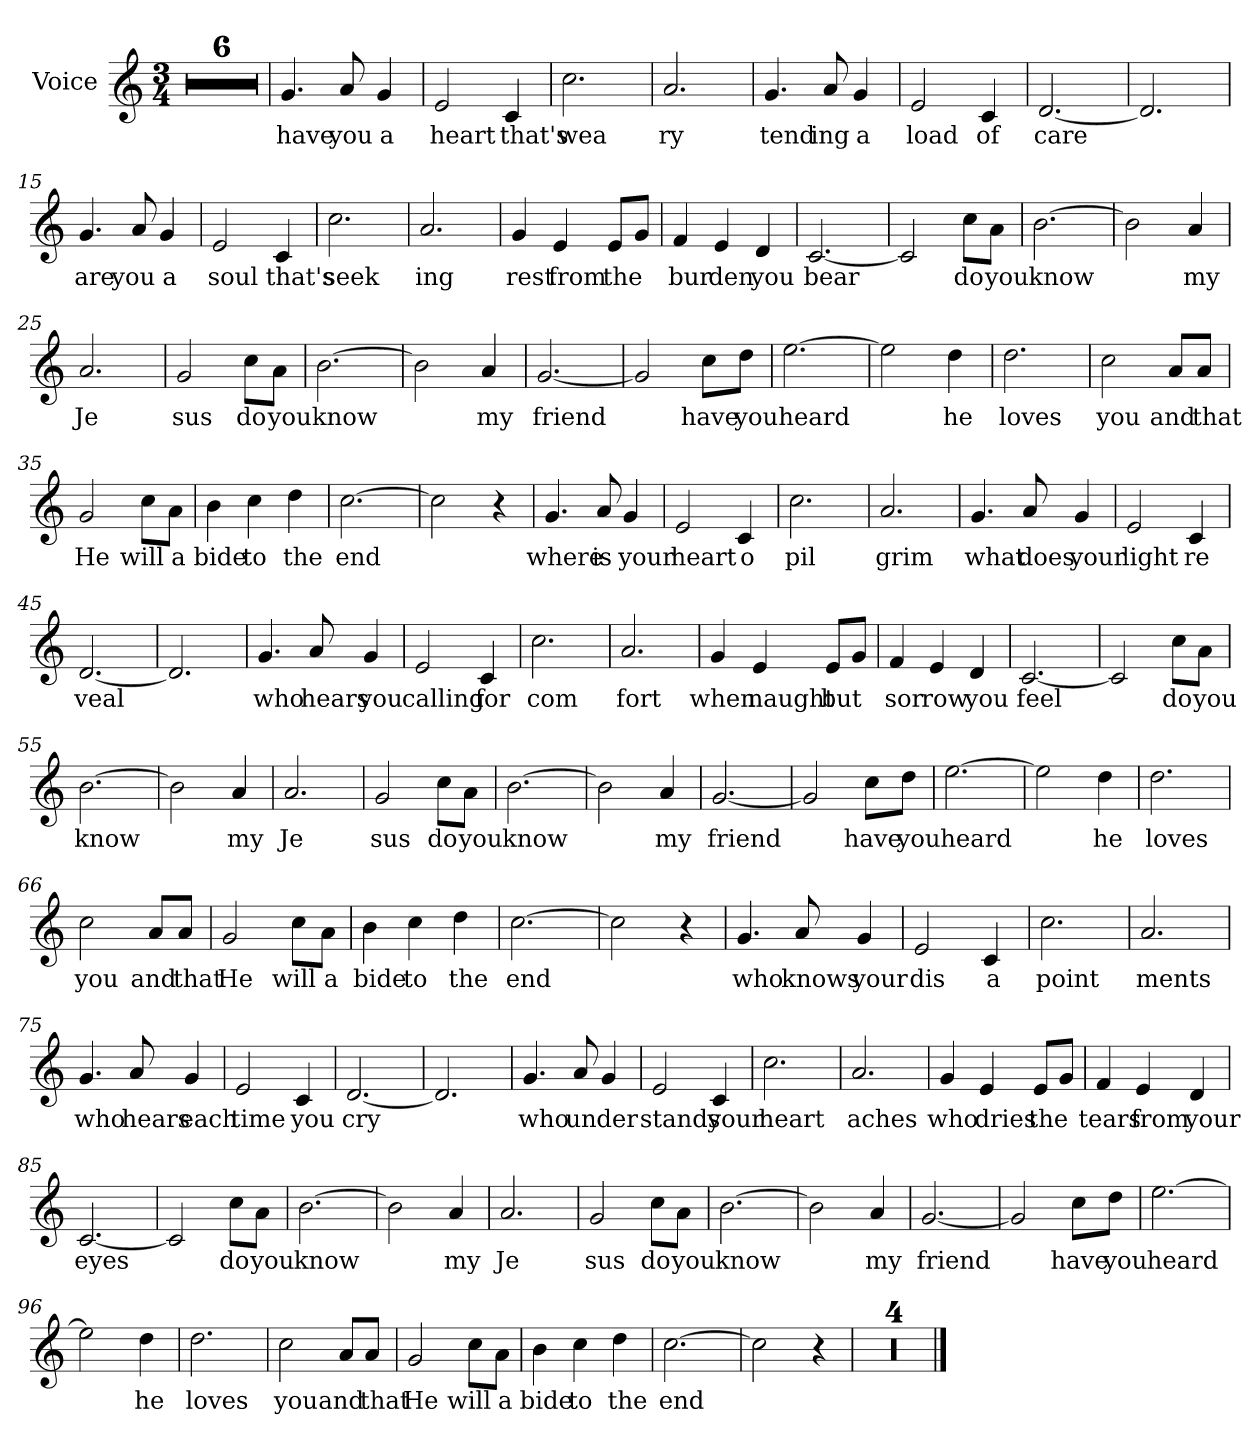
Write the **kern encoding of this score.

**kern	**text
*part1	*part1
*staff1	*staff1
*I"Voice	*
*I'V	*
*clefG2	*
*k[]	*
*C:	*
*M3/4	*
=1	=1
2.r	.
=2	=2
2.r	.
=3	=3
2.r	.
=4	=4
2.r	.
=5	=5
2.r	.
=6	=6
2.r	.
=7	=7
*MM75	*
!	!LO:LY:b
4.g/	have
!	!LO:LY:b
8a/	you
!	!LO:LY:b
4g/	a
=8	=8
!	!LO:LY:b
2e/	heart
!	!LO:LY:b
4c/	that's
=9	=9
!	!LO:LY:b
2.cc\	wea
=10	=10
!	!LO:LY:b
2.a/	ry
=11	=11
!	!LO:LY:b
4.g/	tend
!	!LO:LY:b
8a/	ing
!	!LO:LY:b
4g/	a
=12	=12
!	!LO:LY:b
2e/	load
!	!LO:LY:b
4c/	of
=13	=13
!	!LO:LY:b
[2.d/	care
!!LO:LB:g=z
=14	=14
2.d/]	.
=15	=15
!	!LO:LY:b
4.g/	are
!	!LO:LY:b
8a/	you
!	!LO:LY:b
4g/	a
=16	=16
!	!LO:LY:b
2e/	soul
!	!LO:LY:b
4c/	that's
=17	=17
!	!LO:LY:b
2.cc\	seek
=18	=18
!	!LO:LY:b
2.a/	ing
=19	=19
!	!LO:LY:b
4g/	rest
!	!LO:LY:b
4e/	from
!	!LO:LY:b
8e/L	the
8g/J	.
=20	=20
!	!LO:LY:b
4f/	bur
!	!LO:LY:b
4e/	den
!	!LO:LY:b
4d/	you
=21	=21
!	!LO:LY:b
[2.c/	bear
!!LO:LB:g=z
=22	=22
2c/]	.
!	!LO:LY:b
8cc\L	do
!	!LO:LY:b
8a\J	you
=23	=23
!	!LO:LY:b
[2.b\	know
=24	=24
2b\]	.
!	!LO:LY:b
4a/	my
=25	=25
!	!LO:LY:b
2.a/	Je
=26	=26
!	!LO:LY:b
2g/	sus
!	!LO:LY:b
8cc\L	do
!	!LO:LY:b
8a\J	you
=27	=27
!	!LO:LY:b
[2.b\	know
=28	=28
2b\]	.
!	!LO:LY:b
4a/	my
=29	=29
!	!LO:LY:b
[2.g/	friend
=30	=30
2g/]	.
!	!LO:LY:b
8cc\L	have
!	!LO:LY:b
8dd\J	you
!!LO:LB:g=z
=31	=31
!	!LO:LY:b
[2.ee\	heard
=32	=32
2ee\]	.
!	!LO:LY:b
4dd\	he
=33	=33
!	!LO:LY:b
2.dd\	loves
=34	=34
!	!LO:LY:b
2cc\	you
!	!LO:LY:b
8a/L	and
!	!LO:LY:b
8a/J	that
=35	=35
!	!LO:LY:b
2g/	He
!	!LO:LY:b
8cc\L	will
!	!LO:LY:b
8a\J	a
=36	=36
!	!LO:LY:b
4b\	bide
!	!LO:LY:b
4cc\	to
!	!LO:LY:b
4dd\	the
=37	=37
!	!LO:LY:b
[2.cc\	end
=38	=38
2cc\]	.
4r	.
!!LO:LB:g=z
=39	=39
!	!LO:LY:b
4.g/	where
!	!LO:LY:b
8a/	is
!	!LO:LY:b
4g/	your
=40	=40
!	!LO:LY:b
2e/	heart
!	!LO:LY:b
4c/	o
=41	=41
!	!LO:LY:b
2.cc\	pil
=42	=42
!	!LO:LY:b
2.a/	grim
=43	=43
!	!LO:LY:b
4.g/	what
!	!LO:LY:b
8a/	does
!	!LO:LY:b
4g/	your
=44	=44
!	!LO:LY:b
2e/	light
!	!LO:LY:b
4c/	re
=45	=45
!	!LO:LY:b
[2.d/	veal
=46	=46
2.d/]	.
!!LO:LB:g=z
=47	=47
!	!LO:LY:b
4.g/	who
!	!LO:LY:b
8a/	hears
!	!LO:LY:b
4g/	you
=48	=48
!	!LO:LY:b
2e/	calling
!	!LO:LY:b
4c/	for
=49	=49
!	!LO:LY:b
2.cc\	com
=50	=50
!	!LO:LY:b
2.a/	fort
=51	=51
!	!LO:LY:b
4g/	when
!	!LO:LY:b
4e/	naught
!	!LO:LY:b
8e/L	but
8g/J	.
=52	=52
!	!LO:LY:b
4f/	sor
!	!LO:LY:b
4e/	row
!	!LO:LY:b
4d/	you
=53	=53
!	!LO:LY:b
[2.c/	feel
=54	=54
2c/]	.
!	!LO:LY:b
8cc\L	do
!	!LO:LY:b
8a\J	you
!!LO:LB:g=z
=55	=55
!	!LO:LY:b
[2.b\	know
=56	=56
2b\]	.
!	!LO:LY:b
4a/	my
=57	=57
!	!LO:LY:b
2.a/	Je
=58	=58
!	!LO:LY:b
2g/	sus
!	!LO:LY:b
8cc\L	do
!	!LO:LY:b
8a\J	you
=59	=59
!	!LO:LY:b
[2.b\	know
=60	=60
2b\]	.
!	!LO:LY:b
4a/	my
=61	=61
!	!LO:LY:b
[2.g/	friend
=62	=62
2g/]	.
!	!LO:LY:b
8cc\L	have
!	!LO:LY:b
8dd\J	you
=63	=63
!	!LO:LY:b
[2.ee\	heard
!!LO:LB:g=z
=64	=64
2ee\]	.
!	!LO:LY:b
4dd\	he
=65	=65
!	!LO:LY:b
2.dd\	loves
=66	=66
!	!LO:LY:b
2cc\	you
!	!LO:LY:b
8a/L	and
!	!LO:LY:b
8a/J	that
=67	=67
!	!LO:LY:b
2g/	He
!	!LO:LY:b
8cc\L	will
!	!LO:LY:b
8a\J	a
=68	=68
!	!LO:LY:b
4b\	bide
!	!LO:LY:b
4cc\	to
!	!LO:LY:b
4dd\	the
=69	=69
!	!LO:LY:b
[2.cc\	end
=70	=70
2cc\]	.
4r	.
=71	=71
!	!LO:LY:b
4.g/	who
!	!LO:LY:b
8a/	knows
!	!LO:LY:b
4g/	your
!!LO:PB:g=z
=72	=72
!	!LO:LY:b
2e/	dis
!	!LO:LY:b
4c/	a
=73	=73
!	!LO:LY:b
2.cc\	point
=74	=74
!	!LO:LY:b
2.a/	ments
=75	=75
!	!LO:LY:b
4.g/	who
!	!LO:LY:b
8a/	hears
!	!LO:LY:b
4g/	each
=76	=76
!	!LO:LY:b
2e/	time
!	!LO:LY:b
4c/	you
=77	=77
!	!LO:LY:b
[2.d/	cry
=78	=78
2.d/]	.
=79	=79
!	!LO:LY:b
4.g/	who
!	!LO:LY:b
8a/	un
!	!LO:LY:b
4g/	der
=80	=80
!	!LO:LY:b
2e/	stands
!	!LO:LY:b
4c/	your
!!LO:LB:g=z
=81	=81
!	!LO:LY:b
2.cc\	heart
=82	=82
!	!LO:LY:b
2.a/	aches
=83	=83
!	!LO:LY:b
4g/	who
!	!LO:LY:b
4e/	dries
!	!LO:LY:b
8e/L	the
8g/J	.
=84	=84
!	!LO:LY:b
4f/	tears
!	!LO:LY:b
4e/	from
!	!LO:LY:b
4d/	your
=85	=85
!	!LO:LY:b
[2.c/	eyes
=86	=86
2c/]	.
!	!LO:LY:b
8cc\L	do
!	!LO:LY:b
8a\J	you
=87	=87
!	!LO:LY:b
[2.b\	know
=88	=88
2b\]	.
!	!LO:LY:b
4a/	my
!!LO:LB:g=z
=89	=89
!	!LO:LY:b
2.a/	Je
=90	=90
!	!LO:LY:b
2g/	sus
!	!LO:LY:b
8cc\L	do
!	!LO:LY:b
8a\J	you
=91	=91
!	!LO:LY:b
[2.b\	know
=92	=92
2b\]	.
!	!LO:LY:b
4a/	my
=93	=93
!	!LO:LY:b
[2.g/	friend
=94	=94
2g/]	.
!	!LO:LY:b
8cc\L	have
!	!LO:LY:b
8dd\J	you
=95	=95
!	!LO:LY:b
[2.ee\	heard
=96	=96
2ee\]	.
!	!LO:LY:b
4dd\	he
=97	=97
!	!LO:LY:b
2.dd\	loves
!!LO:LB:g=z
=98	=98
!	!LO:LY:b
2cc\	you
!	!LO:LY:b
8a/L	and
!	!LO:LY:b
8a/J	that
=99	=99
!	!LO:LY:b
2g/	He
!	!LO:LY:b
8cc\L	will
!	!LO:LY:b
8a\J	a
=100	=100
!	!LO:LY:b
4b\	bide
!	!LO:LY:b
4cc\	to
!	!LO:LY:b
4dd\	the
=101	=101
!	!LO:LY:b
[2.cc\	end
=102	=102
2cc\]	.
4r	.
=103	=103
2.r	.
=104	=104
2.r	.
=105	=105
2.r	.
=106	=106
2.r	.
==	==
*-	*-
